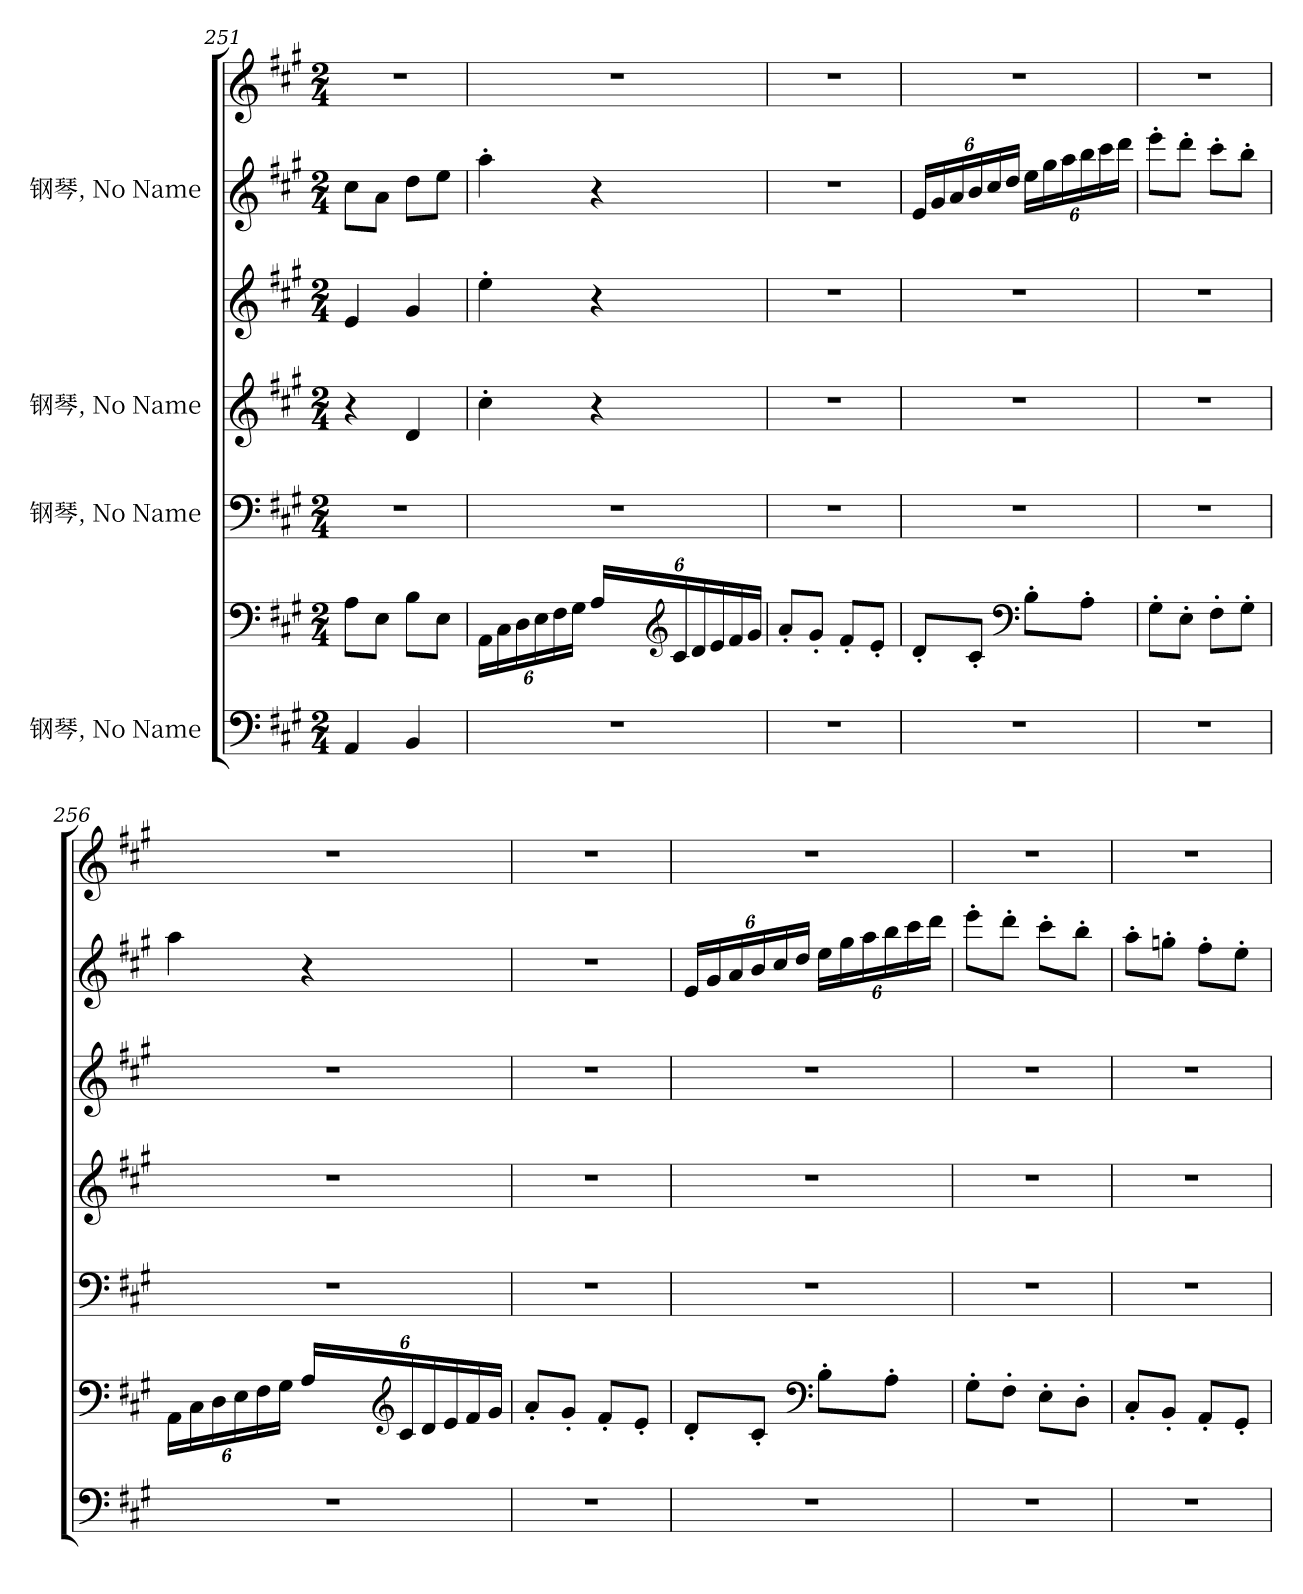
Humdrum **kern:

**kern	**kern	**kern	**kern	**kern	**kern	**kern
*part4	*part4	*part3	*part2	*part2	*part1	*part1
*staff7	*staff6	*staff5	*staff4	*staff3	*staff2	*staff1
*I"钢琴, No Name	*	*I"钢琴, No Name	*I"钢琴, No Name	*	*I"钢琴, No Name	*
*clefF4	*clefF4	*clefF4	*clefG2	*clefG2	*clefG2	*clefG2
*k[f#c#g#]	*k[f#c#g#]	*k[f#c#g#]	*k[f#c#g#]	*k[f#c#g#]	*k[f#c#g#]	*k[f#c#g#]
*M2/4	*M2/4	*M2/4	*M2/4	*M2/4	*M2/4	*M2/4
=251	=251	=251	=251	=251	=251	=251
4AA/	8A\L	2r	4r	4e/	8cc#\L	2r
.	8E\J	.	.	.	8a\J	.
4BB/	8B\L	.	4d/	4g#/	8dd\L	.
.	8E\J	.	.	.	8ee\J	.
!!LO:PB:g=z
=252	=252	=252	=252	=252	=252	=252
*	*Xbrackettup	*	*	*	*	*
2r	24AA\LL	2r	4cc#'\	4ee'\	4aa'\	2r
.	24C#\	.	.	.	.	.
.	24D\	.	.	.	.	.
.	24E\	.	.	.	.	.
.	24F#\	.	.	.	.	.
.	24G#\JJ	.	.	.	.	.
.	24A/LL	.	4r	4r	4r	.
*	*clefG2	*	*	*	*	*
.	24c#/	.	.	.	.	.
.	24d/	.	.	.	.	.
.	24e/	.	.	.	.	.
.	24f#/	.	.	.	.	.
.	24g#/JJ	.	.	.	.	.
=253	=253	=253	=253	=253	=253	=253
*	*	*	*	*	*	*MM136
2r	8a'/L	2r	2r	2r	2r	2r
.	8g#'/J	.	.	.	.	.
.	8f#'/L	.	.	.	.	.
.	8e'/J	.	.	.	.	.
=254	=254	=254	=254	=254	=254	=254
*	*	*	*	*	*Xbrackettup	*
2r	8d'/L	2r	2r	2r	24e/LL	2r
.	.	.	.	.	24g#/	.
.	.	.	.	.	24a/	.
.	8c#'/J	.	.	.	24b/	.
.	.	.	.	.	24cc#/	.
.	.	.	.	.	24dd/JJ	.
*	*clefF4	*	*	*	*	*
.	8B'\L	.	.	.	24ee\LL	.
.	.	.	.	.	24gg#\	.
.	.	.	.	.	24aa\	.
.	8A'\J	.	.	.	24bb\	.
.	.	.	.	.	24ccc#\	.
.	.	.	.	.	24ddd\JJ	.
=255	=255	=255	=255	=255	=255	=255
*	*	*	*	*	*	*MM136
2r	8G#'\L	2r	2r	2r	8eee'\L	2r
.	8E'\J	.	.	.	8ddd'\J	.
.	8F#'\L	.	.	.	8ccc#'\L	.
.	8G#'\J	.	.	.	8bb'\J	.
!!LO:PB:g=z
=256	=256	=256	=256	=256	=256	=256
2r	24AA\LL	2r	2r	2r	4aa\	2r
.	24C#\	.	.	.	.	.
.	24D\	.	.	.	.	.
.	24E\	.	.	.	.	.
.	24F#\	.	.	.	.	.
.	24G#\JJ	.	.	.	.	.
.	24A/LL	.	.	.	4r	.
*	*clefG2	*	*	*	*	*
.	24c#/	.	.	.	.	.
.	24d/	.	.	.	.	.
.	24e/	.	.	.	.	.
.	24f#/	.	.	.	.	.
.	24g#/JJ	.	.	.	.	.
=257	=257	=257	=257	=257	=257	=257
*	*	*	*	*	*	*MM136
2r	8a'/L	2r	2r	2r	2r	2r
.	8g#'/J	.	.	.	.	.
.	8f#'/L	.	.	.	.	.
.	8e'/J	.	.	.	.	.
=258	=258	=258	=258	=258	=258	=258
2r	8d'/L	2r	2r	2r	24e/LL	2r
.	.	.	.	.	24g#/	.
.	.	.	.	.	24a/	.
.	8c#'/J	.	.	.	24b/	.
.	.	.	.	.	24cc#/	.
.	.	.	.	.	24dd/JJ	.
*	*clefF4	*	*	*	*	*
.	8B'\L	.	.	.	24ee\LL	.
.	.	.	.	.	24gg#\	.
.	.	.	.	.	24aa\	.
.	8A'\J	.	.	.	24bb\	.
.	.	.	.	.	24ccc#\	.
.	.	.	.	.	24ddd\JJ	.
=259	=259	=259	=259	=259	=259	=259
*	*	*	*	*	*	*MM136
2r	8G#'\L	2r	2r	2r	8eee'\L	2r
.	8F#'\J	.	.	.	8ddd'\J	.
.	8E'\L	.	.	.	8ccc#'\L	.
.	8D'\J	.	.	.	8bb'\J	.
!!LO:PB:g=z
=260	=260	=260	=260	=260	=260	=260
2r	8C#'/L	2r	2r	2r	8aa'\L	2r
.	8BB'/J	.	.	.	8ggn'\J	.
.	8AA'/L	.	.	.	8ff#'\L	.
.	8GG#'/J	.	.	.	8ee'\J	.
=	=	=	=	=	=	=
*-	*-	*-	*-	*-	*-	*-
